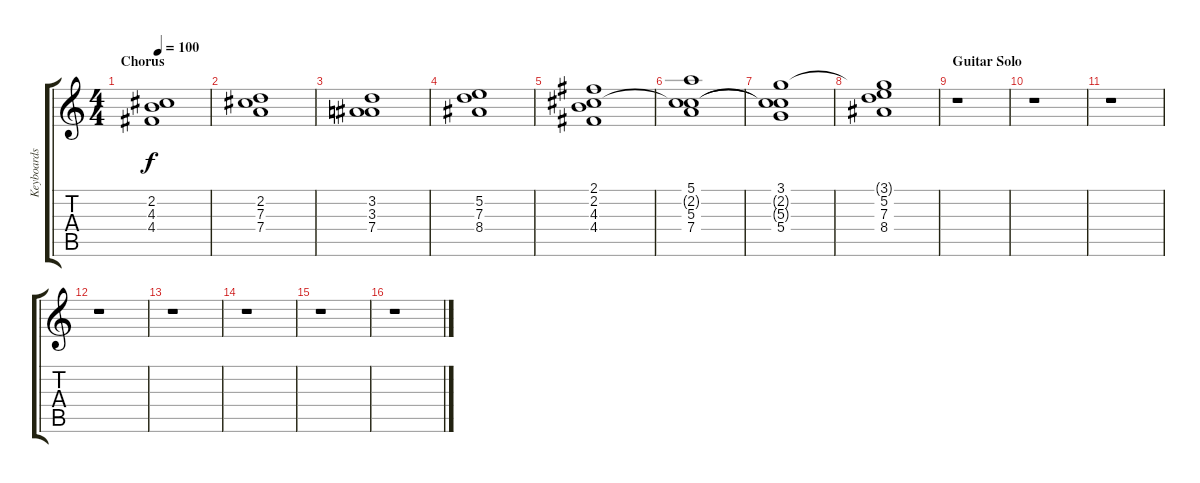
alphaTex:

\track ("Keyboards " "Keyboards ") {instrument tremolostrings}
\staff {score tabs}
\tuning (E5 B4 G4 D4 A3 E3) {hide}
\ts (4 4)
\section ("" "Chorus")
\tempo 100
\clef g2
\ks c
(2.2 4.3 4.4).1{dy f} |
(2.2 7.3 7.4).1 |
(3.2 3.3 7.4).1 |
(5.2 7.3 8.4).1 |
(2.1 2.2 4.3 4.4).1 |
(5.1 2.2{t} 5.3 7.4).1 |
(3.1 2.2{t} 5.3{t} 5.4).1 |
(3.1{t} 5.2 7.3 8.4).1 |
\section ("" "Guitar Solo")
r.1 |
r.1 |
r.1 |
r.1 |
r.1 |
r.1 |
r.1 |
r.1
